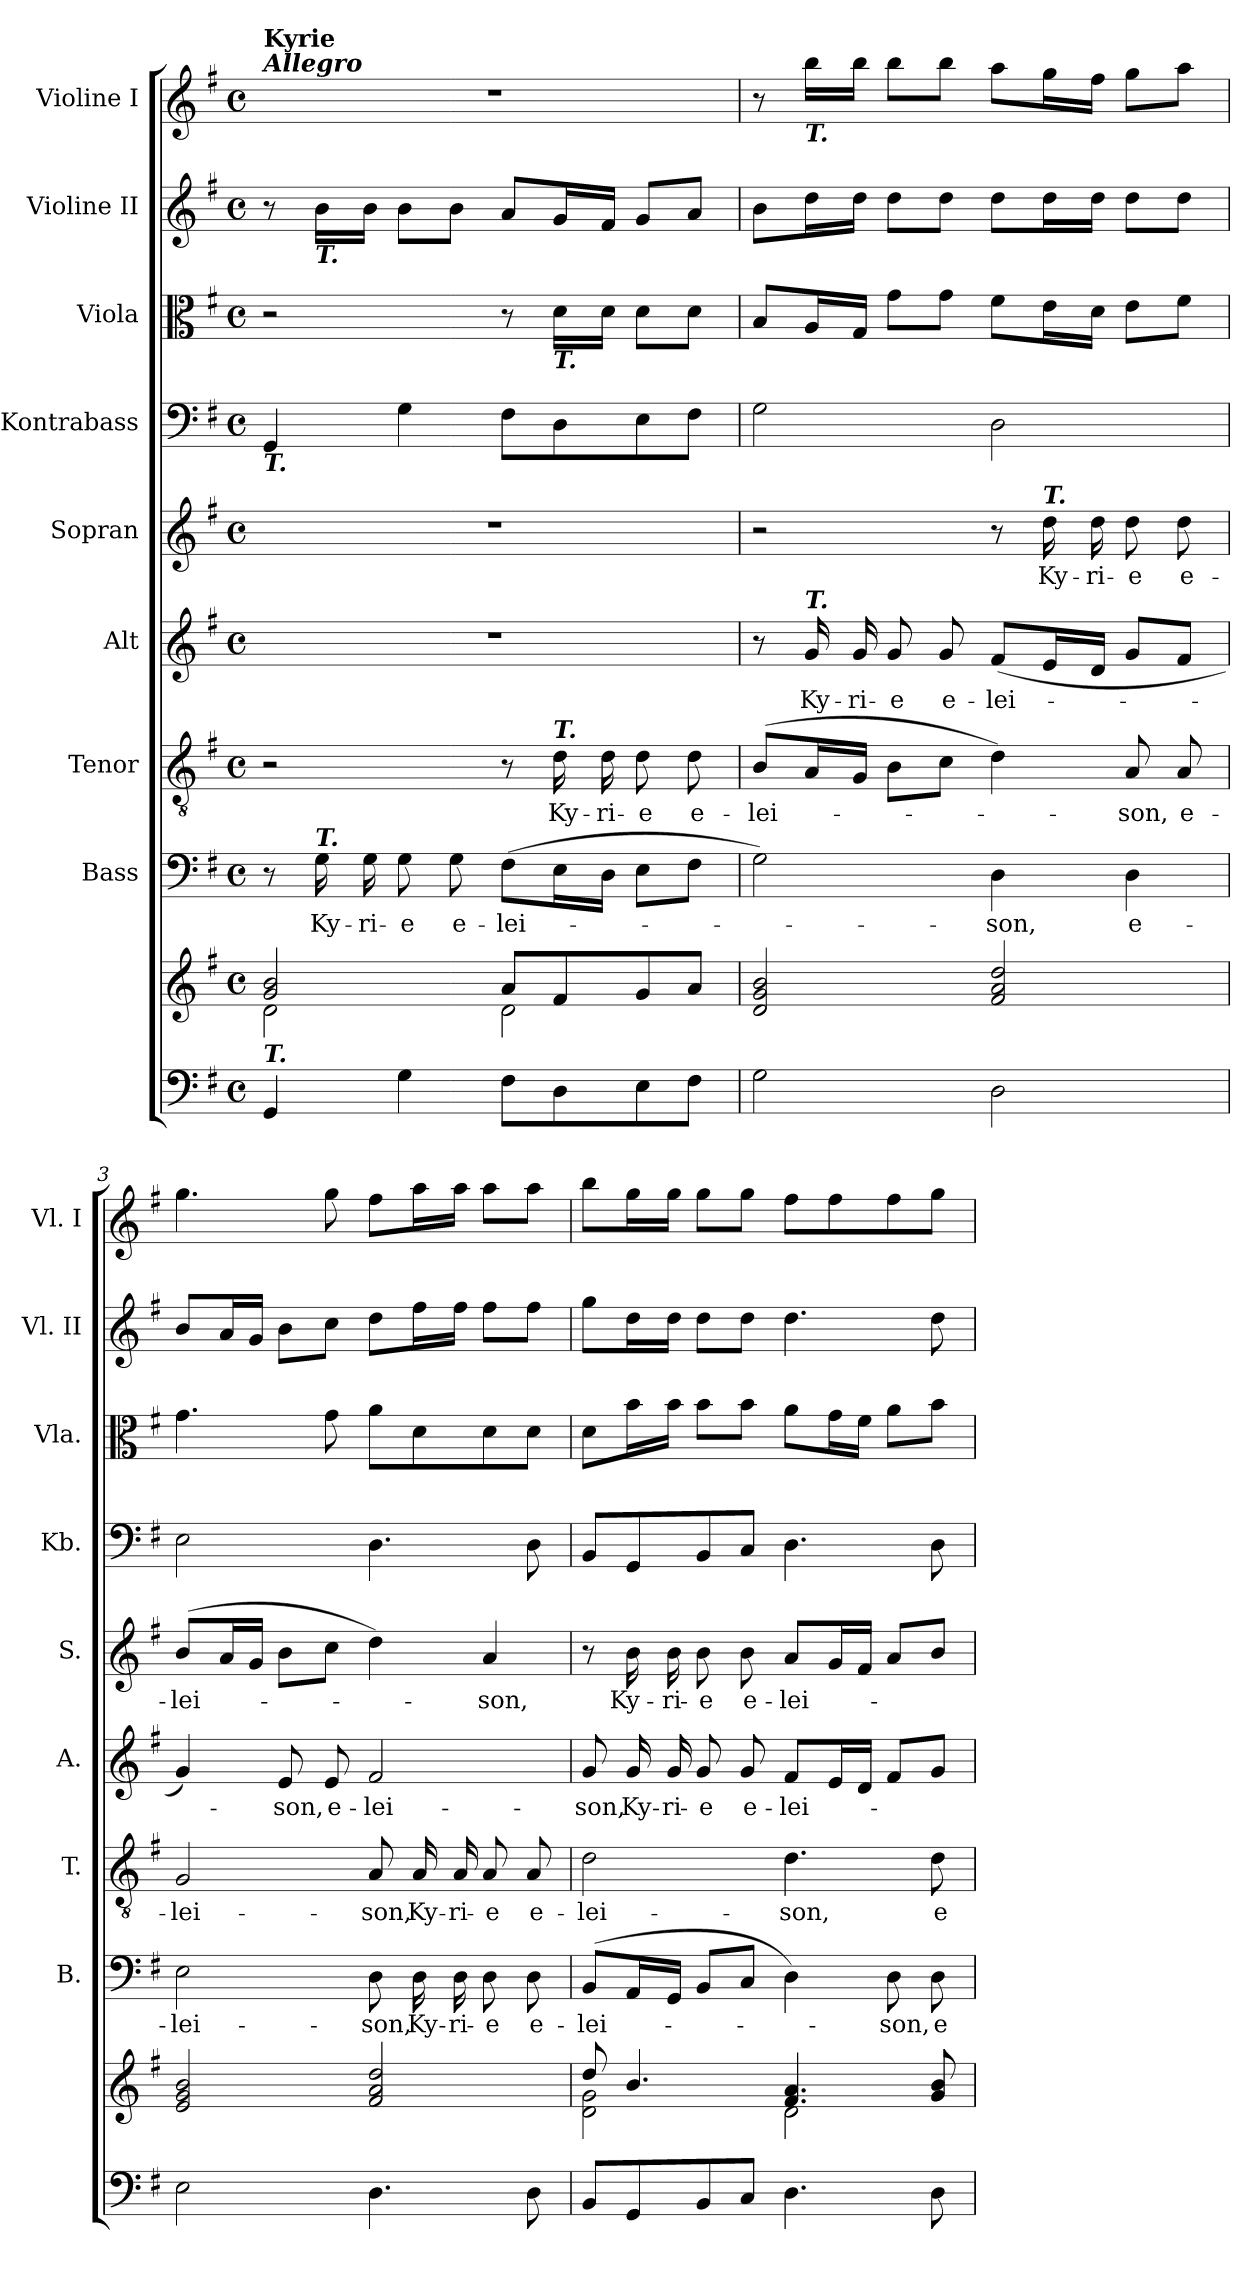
**kern	**kern	**kern	**text	**kern	**text	**kern	**text	**kern	**text	**kern	**kern	**kern	**kern
*part9	*part9	*part8	*part8	*part7	*part7	*part6	*part6	*part5	*part5	*part4	*part3	*part2	*part1
*staff10	*staff9	*staff8	*staff8	*staff7	*staff7	*staff6	*staff6	*staff5	*staff5	*staff4	*staff3	*staff2	*staff1
*	*	*I"Bass	*	*I"Tenor	*	*I"Alt	*	*I"Sopran	*	*I"Kontrabass	*I"Viola	*I"Violine II	*I"Violine I
*	*	*I'B.	*	*I'T.	*	*I'A.	*	*I'S.	*	*I'Kb.	*I'Vla.	*I'Vl. II	*I'Vl. I
*clefF4	*clefG2	*clefF4	*	*clefGv2	*	*clefG2	*	*clefG2	*	*clefF4	*clefC3	*clefG2	*clefG2
*	*	*	*	*	*	*	*	*	*	*ITrd7c12	*	*	*
*k[f#]	*k[f#]	*k[f#]	*	*k[f#]	*	*k[f#]	*	*k[f#]	*	*k[f#]	*k[f#]	*k[f#]	*k[f#]
*G:	*G:	*G:	*	*G:	*	*G:	*	*G:	*	*G:	*G:	*G:	*G:
*M4/4	*M4/4	*M4/4	*	*M4/4	*	*M4/4	*	*M4/4	*	*M4/4	*M4/4	*M4/4	*M4/4
*met(c)	*met(c)	*met(c)	*	*met(c)	*	*met(c)	*	*met(c)	*	*met(c)	*met(c)	*met(c)	*met(c)
=1	=1	=1	=1	=1	=1	=1	=1	=1	=1	=1	=1	=1	=1
*	*^	*	*	*	*	*	*	*	*	*	*	*	*
!	!	!	!	!	!	!	!	!	!	!	!	!	!	!LO:TX:a:Bi:t=Allegro
!	!	!	!	!	!	!	!	!	!	!	!	!	!	!LO:TX:a:B:t=Kyrie
!	!	!	!	!	!	!	!	!	!	!	!LO:TX:b:Bi:t=T.	!	!	!
!LO:TX:a:Bi:t=T.	!	!	!	!	!	!	!	!	!	!	!	!	!	!
4GG/	2g/ 2b/	2d\	8r	.	2r	.	1r	.	1r	.	4GGG/	2r	8r	1r
!	!	!	!	!	!	!	!	!	!	!	!	!	!LO:TX:b:Bi:t=T.	!
!	!	!	!LO:TX:a:Bi:t=T.	!	!	!	!	!	!	!	!	!	!	!
!	!	!	!	!LO:LY:b	!	!	!	!	!	!	!	!	!	!
.	.	.	16G\	Ky-	.	.	.	.	.	.	.	.	16b\LL	.
!	!	!	!	!LO:LY:b	!	!	!	!	!	!	!	!	!	!
.	.	.	16G\	-ri-	.	.	.	.	.	.	.	.	16b\JJ	.
!	!	!	!	!LO:LY:b	!	!	!	!	!	!	!	!	!	!
4G\	.	.	8G\	-e	.	.	.	.	.	.	4GG\	.	8b\L	.
!	!	!	!	!LO:LY:b	!	!	!	!	!	!	!	!	!	!
.	.	.	8G\	e-	.	.	.	.	.	.	.	.	8b\J	.
!	!	!	!	!LO:LY:b	!	!	!	!	!	!	!	!	!	!
8F#\L	8a/L	2d\	(>8F#\L	-lei-	8r	.	.	.	.	.	8FF#\L	8r	8a/L	.
!	!	!	!	!	!	!	!	!	!	!	!	!LO:TX:b:Bi:t=T.	!	!
!	!	!	!	!	!LO:TX:a:Bi:t=T.	!	!	!	!	!	!	!	!	!
!	!	!	!	!	!	!LO:LY:b	!	!	!	!	!	!	!	!
8D\	8f#/	.	16E\L	.	16d\	Ky-	.	.	.	.	8DD\	16d\LL	16g/L	.
!	!	!	!	!	!	!LO:LY:b	!	!	!	!	!	!	!	!
.	.	.	16D\JJ	.	16d\	-ri-	.	.	.	.	.	16d\JJ	16f#/JJ	.
!	!	!	!	!	!	!LO:LY:b	!	!	!	!	!	!	!	!
8E\	8g/	.	8E\L	.	8d\	-e	.	.	.	.	8EE\	8d\L	8g/L	.
!	!	!	!	!	!	!LO:LY:b	!	!	!	!	!	!	!	!
8F#\J	8a/J	.	8F#\J	.	8d\	e-	.	.	.	.	8FF#\J	8d\J	8a/J	.
*	*v	*v	*	*	*	*	*	*	*	*	*	*	*	*
=2	=2	=2	=2	=2	=2	=2	=2	=2	=2	=2	=2	=2	=2
!	!	!	!	!	!LO:LY:b	!	!	!	!	!	!	!	!
2G\	2d/ 2g/ 2b/	2G\)	.	(>8B/L	-lei-	8r	.	2r	.	2GG\	8B/L	8b\L	8r
!	!	!	!	!	!	!	!	!	!	!	!	!	!LO:TX:b:Bi:t=T.
!	!	!	!	!	!	!LO:TX:a:Bi:t=T.	!	!	!	!	!	!	!
!	!	!	!	!	!	!	!LO:LY:b	!	!	!	!	!	!
.	.	.	.	16A/L	.	16g/	Ky-	.	.	.	16A/L	16dd\L	16bb\LL
!	!	!	!	!	!	!	!LO:LY:b	!	!	!	!	!	!
.	.	.	.	16G/JJ	.	16g/	-ri-	.	.	.	16G/JJ	16dd\JJ	16bb\JJ
!	!	!	!	!	!	!	!LO:LY:b	!	!	!	!	!	!
.	.	.	.	8B\L	.	8g/	-e	.	.	.	8g\L	8dd\L	8bb\L
!	!	!	!	!	!	!	!LO:LY:b	!	!	!	!	!	!
.	.	.	.	8c\J	.	8g/	e-	.	.	.	8g\J	8dd\J	8bb\J
!	!	!	!LO:LY:b	!	!	!	!LO:LY:b	!	!	!	!	!	!
2D\	2f#/ 2a/ 2dd/	4D\	-son,	4d\)	.	(<8f#/L	-lei-	8r	.	2DD\	8f#\L	8dd\L	8aa\L
!	!	!	!	!	!	!	!	!LO:TX:a:Bi:t=T.	!	!	!	!	!
!	!	!	!	!	!	!	!	!	!LO:LY:b	!	!	!	!
.	.	.	.	.	.	16e/L	.	16dd\	Ky-	.	16e\L	16dd\L	16gg\L
!	!	!	!	!	!	!	!	!	!LO:LY:b	!	!	!	!
.	.	.	.	.	.	16d/JJ	.	16dd\	-ri-	.	16d\JJ	16dd\JJ	16ff#\JJ
!	!	!	!LO:LY:b	!	!LO:LY:b	!	!	!	!LO:LY:b	!	!	!	!
.	.	4D\	e-	8A/	-son,	8g/L	.	8dd\	-e	.	8e\L	8dd\L	8gg\L
!	!	!	!	!	!LO:LY:b	!	!	!	!LO:LY:b	!	!	!	!
.	.	.	.	8A/	e-	8f#/J	.	8dd\	e-	.	8f#\J	8dd\J	8aa\J
=3	=3	=3	=3	=3	=3	=3	=3	=3	=3	=3	=3	=3	=3
!	!	!	!LO:LY:b	!	!LO:LY:b	!	!	!	!LO:LY:b	!	!	!	!
2E\	2e/ 2g/ 2b/	2E\	-lei-	2G/	-lei-	4g/)	.	(>8b/L	-lei-	2EE\	4.g\	8b/L	4.gg\
.	.	.	.	.	.	.	.	16a/L	.	.	.	16a/L	.
.	.	.	.	.	.	.	.	16g/JJ	.	.	.	16g/JJ	.
!	!	!	!	!	!	!	!LO:LY:b	!	!	!	!	!	!
.	.	.	.	.	.	8e/	-son,	8b\L	.	.	.	8b\L	.
!	!	!	!	!	!	!	!LO:LY:b	!	!	!	!	!	!
.	.	.	.	.	.	8e/	e-	8cc\J	.	.	8g\	8cc\J	8gg\
!	!	!	!LO:LY:b	!	!LO:LY:b	!	!LO:LY:b	!	!	!	!	!	!
4.D\	2f#/ 2a/ 2dd/	8D\	-son,	8A/	-son,	2f#/	-lei-	4dd\)	.	4.DD\	8a\L	8dd\L	8ff#\L
!	!	!	!LO:LY:b	!	!LO:LY:b	!	!	!	!	!	!	!	!
.	.	16D\	Ky-	16A/	Ky-	.	.	.	.	.	8d\	16ff#\L	16aa\L
!	!	!	!LO:LY:b	!	!LO:LY:b	!	!	!	!	!	!	!	!
.	.	16D\	-ri-	16A/	-ri-	.	.	.	.	.	.	16ff#\JJ	16aa\JJ
!	!	!	!LO:LY:b	!	!LO:LY:b	!	!	!	!LO:LY:b	!	!	!	!
.	.	8D\	-e	8A/	-e	.	.	4a/	-son,	.	8d\	8ff#\L	8aa\L
!	!	!	!LO:LY:b	!	!LO:LY:b	!	!	!	!	!	!	!	!
8D\	.	8D\	e-	8A/	e-	.	.	.	.	8DD\	8d\J	8ff#\J	8aa\J
!!LO:PB:g=z
=4	=4	=4	=4	=4	=4	=4	=4	=4	=4	=4	=4	=4	=4
*	*^	*	*	*	*	*	*	*	*	*	*	*	*
!	!	!	!	!LO:LY:b	!	!LO:LY:b	!	!LO:LY:b	!	!	!	!	!	!
8BB/L	8dd/	2d\ 2g\	(>8BB/L	-lei-	2d\	-lei-	8g/	-son,	8r	.	8BBB/L	8d\L	8gg\L	8bb\L
!	!	!	!	!	!	!	!	!LO:LY:b	!	!LO:LY:b	!	!	!	!
8GG/	4.b/	.	16AA/L	.	.	.	16g/	Ky-	16b\	Ky-	8GGG/	16b\L	16dd\L	16gg\L
!	!	!	!	!	!	!	!	!LO:LY:b	!	!LO:LY:b	!	!	!	!
.	.	.	16GG/JJ	.	.	.	16g/	-ri-	16b\	-ri-	.	16b\JJ	16dd\JJ	16gg\JJ
!	!	!	!	!	!	!	!	!LO:LY:b	!	!LO:LY:b	!	!	!	!
8BB/	.	.	8BB/L	.	.	.	8g/	-e	8b\	-e	8BBB/	8b\L	8dd\L	8gg\L
!	!	!	!	!	!	!	!	!LO:LY:b	!	!LO:LY:b	!	!	!	!
8C/J	.	.	8C/J	.	.	.	8g/	e-	8b\	e-	8CC/J	8b\J	8dd\J	8gg\J
!	!	!	!	!	!	!LO:LY:b	!	!LO:LY:b	!	!LO:LY:b	!	!	!	!
4.D\	4.f#/ 4.a/	2d\	4D\)	.	4.d\	-son,	8f#/L	-lei-	8a/L	-lei-	4.DD\	8a\L	4.dd\	8ff#\L
.	.	.	.	.	.	.	16e/L	.	16g/L	.	.	16g\L	.	8ff#\
.	.	.	.	.	.	.	16d/JJ	.	16f#/JJ	.	.	16f#\JJ	.	.
!	!	!	!	!LO:LY:b	!	!	!	!	!	!	!	!	!	!
.	.	.	8D\	-son,	.	.	8f#/L	.	8a/L	.	.	8a\L	.	8ff#\
!	!	!	!	!LO:LY:b	!	!LO:LY:b	!	!	!	!	!	!	!	!
8D\	8g/ 8b/	.	8D\	e-	8d\	e-	8g/J	.	8b/J	.	8DD\	8b\J	8dd\	8gg\J
*	*v	*v	*	*	*	*	*	*	*	*	*	*	*	*
=	=	=	=	=	=	=	=	=	=	=	=	=	=
*-	*-	*-	*-	*-	*-	*-	*-	*-	*-	*-	*-	*-	*-
